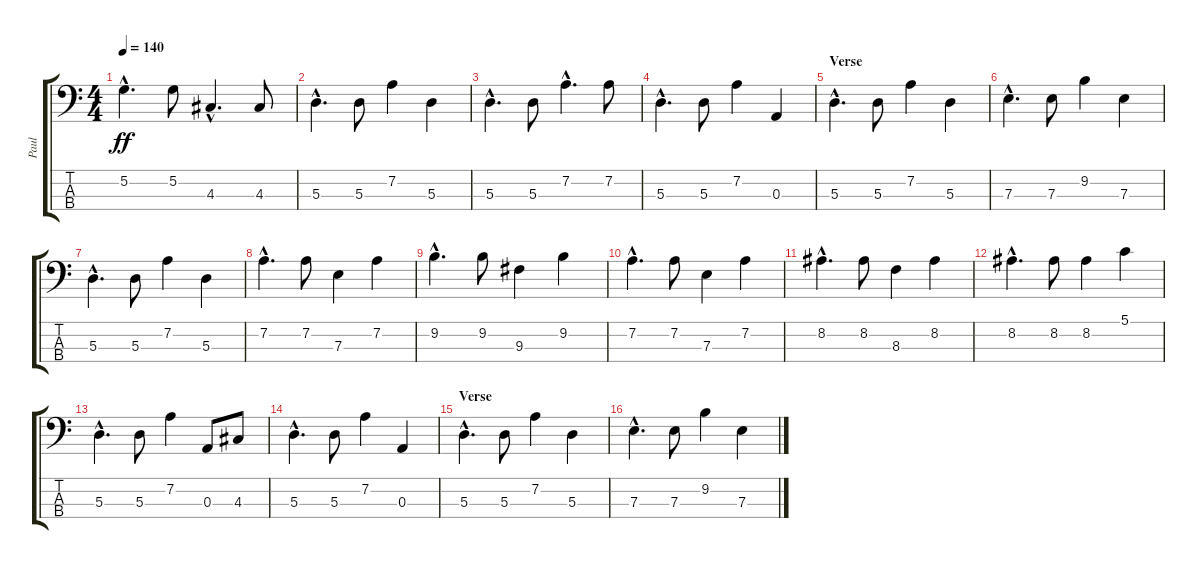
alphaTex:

\track ("Paul" "Paul") {instrument acousticguitarnylon}
\staff {score tabs}
\tuning (G2 D2 A1 E1) {hide}
\ts (4 4)
\tempo 140
\clef f4
\ks c
5.2{hac}.4{d dy ff} 5.2.8 4.3{hac}.4{d} 4.3.8 |
5.3{hac}.4{d} 5.3.8 7.2.4 5.3.4 |
5.3{hac}.4{d} 5.3.8 7.2{hac}.4{d} 7.2.8 |
5.3{hac}.4{d} 5.3.8 7.2.4 0.3.4 |
\section ("" "Verse")
5.3{hac}.4{d} 5.3.8 7.2.4 5.3.4 |
7.3{hac}.4{d} 7.3.8 9.2.4 7.3.4 |
5.3{hac}.4{d} 5.3.8 7.2.4 5.3.4 |
7.2{hac}.4{d} 7.2.8 7.3.4 7.2.4 |
9.2{hac}.4{d} 9.2.8 9.3.4 9.2.4 |
7.2{hac}.4{d} 7.2.8 7.3.4 7.2.4 |
8.2{hac}.4{d} 8.2.8 8.3.4 8.2.4 |
8.2{hac}.4{d} 8.2.8 8.2.4 5.1.4 |
5.3{hac}.4{d} 5.3.8 7.2.4 0.3.8 4.3.8 |
5.3{hac}.4{d} 5.3.8 7.2.4 0.3.4 |
\section ("" "Verse")
5.3{hac}.4{d} 5.3.8 7.2.4 5.3.4 |
7.3{hac}.4{d} 7.3.8 9.2.4 7.3.4
